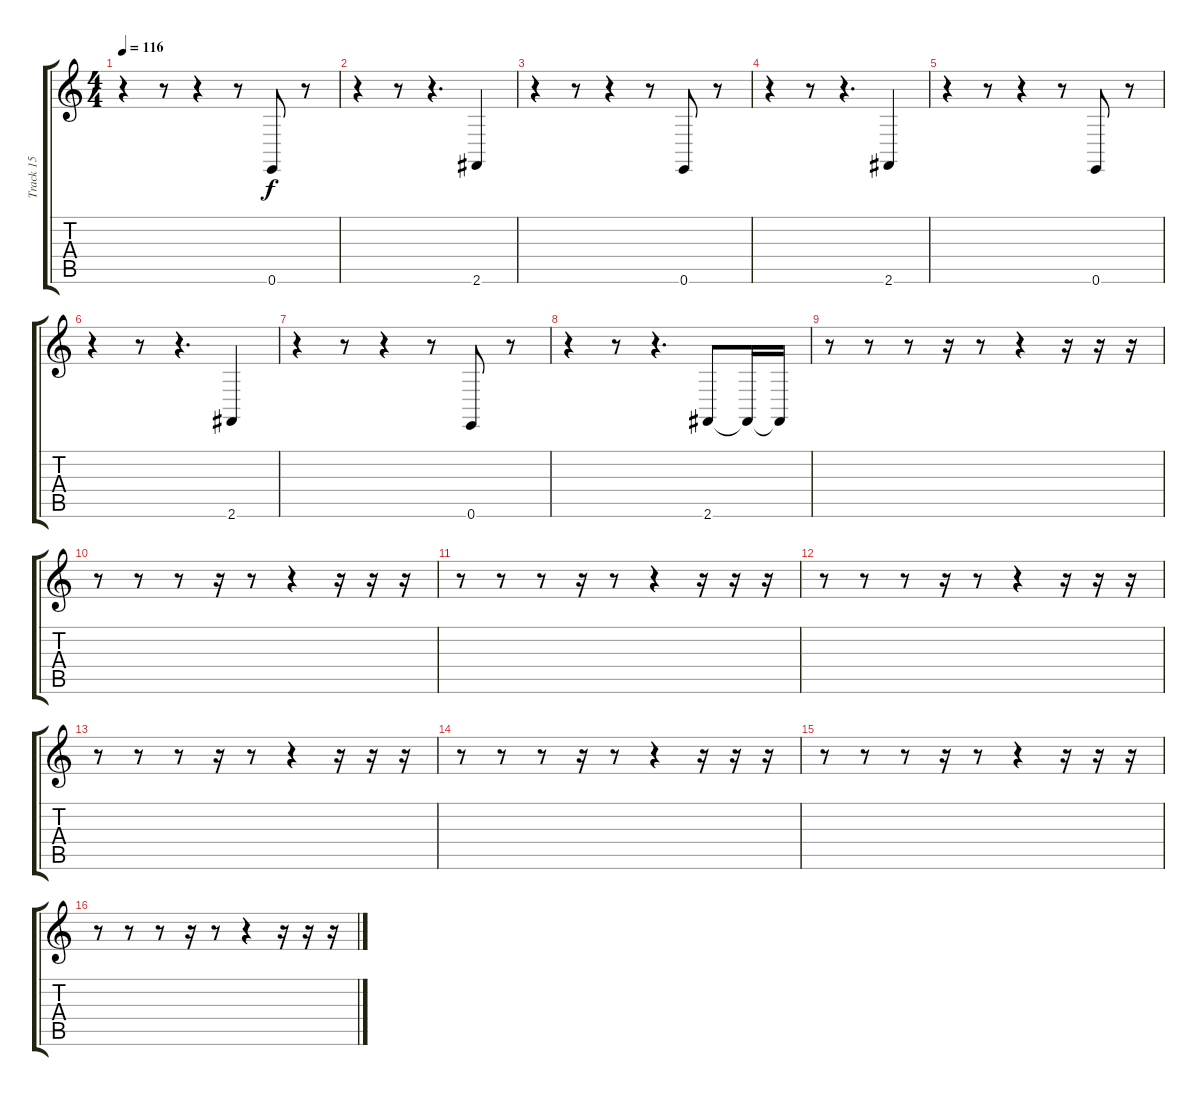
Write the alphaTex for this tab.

\track ("Track 15" "Track 15") {instrument pad4choir}
\staff {score tabs}
\tuning (E4 B3 G3 D3 A2 E2) {hide}
\ts (4 4)
\tempo 116
\clef g2
\ks c
r.4{dy f} r.8 r.4 r.8 0.6.8 r.8 |
r.4 r.8 r.4{d} 2.6.4 |
r.4 r.8 r.4 r.8 0.6.8 r.8 |
r.4 r.8 r.4{d} 2.6.4 |
r.4 r.8 r.4 r.8 0.6.8 r.8 |
r.4 r.8 r.4{d} 2.6.4 |
r.4 r.8 r.4 r.8 0.6.8 r.8 |
r.4 r.8 r.4{d} 2.6.8 2.6{t}.16 2.6{t}.16 |
r.8 r.8 r.8 r.16 r.8 r.4 r.16 r.16 r.16 |
r.8 r.8 r.8 r.16 r.8 r.4 r.16 r.16 r.16 |
r.8 r.8 r.8 r.16 r.8 r.4 r.16 r.16 r.16 |
r.8 r.8 r.8 r.16 r.8 r.4 r.16 r.16 r.16 |
r.8 r.8 r.8 r.16 r.8 r.4 r.16 r.16 r.16 |
r.8 r.8 r.8 r.16 r.8 r.4 r.16 r.16 r.16 |
r.8 r.8 r.8 r.16 r.8 r.4 r.16 r.16 r.16 |
r.8 r.8 r.8 r.16 r.8 r.4 r.16 r.16 r.16
